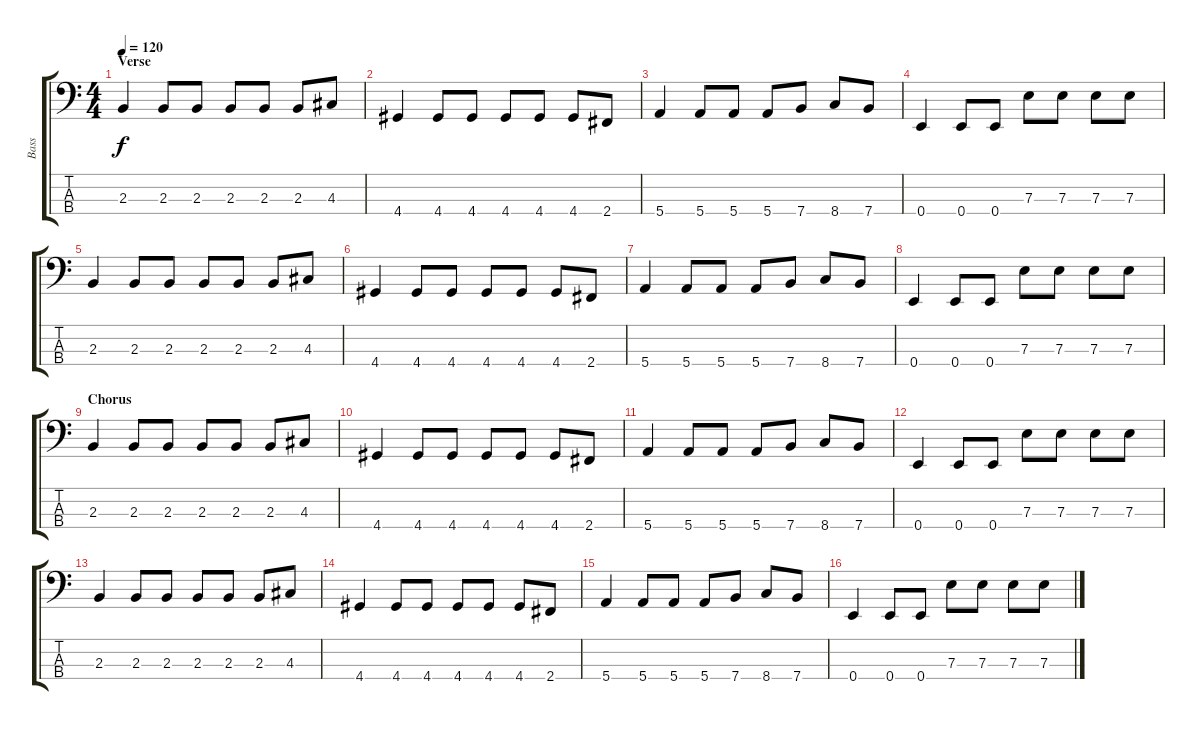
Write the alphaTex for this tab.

\track ("Bass" "Bass") {instrument electricbasspick}
\staff {score tabs}
\tuning (G2 D2 A1 E1) {hide}
\ts (4 4)
\section ("" "Verse")
\tempo 120
\clef f4
\ks c
2.3.4{dy f} 2.3.8 2.3.8 2.3.8 2.3.8 2.3.8 4.3.8 |
4.4.4 4.4.8 4.4.8 4.4.8 4.4.8 4.4.8 2.4.8 |
5.4.4 5.4.8 5.4.8 5.4.8 7.4.8 8.4.8 7.4.8 |
0.4.4 0.4.8 0.4.8 7.3.8 7.3.8 7.3.8 7.3.8 |
2.3.4 2.3.8 2.3.8 2.3.8 2.3.8 2.3.8 4.3.8 |
4.4.4 4.4.8 4.4.8 4.4.8 4.4.8 4.4.8 2.4.8 |
5.4.4 5.4.8 5.4.8 5.4.8 7.4.8 8.4.8 7.4.8 |
0.4.4 0.4.8 0.4.8 7.3.8 7.3.8 7.3.8 7.3.8 |
\section ("" "Chorus")
2.3.4 2.3.8 2.3.8 2.3.8 2.3.8 2.3.8 4.3.8 |
4.4.4 4.4.8 4.4.8 4.4.8 4.4.8 4.4.8 2.4.8 |
5.4.4 5.4.8 5.4.8 5.4.8 7.4.8 8.4.8 7.4.8 |
0.4.4 0.4.8 0.4.8 7.3.8 7.3.8 7.3.8 7.3.8 |
2.3.4 2.3.8 2.3.8 2.3.8 2.3.8 2.3.8 4.3.8 |
4.4.4 4.4.8 4.4.8 4.4.8 4.4.8 4.4.8 2.4.8 |
5.4.4 5.4.8 5.4.8 5.4.8 7.4.8 8.4.8 7.4.8 |
0.4.4 0.4.8 0.4.8 7.3.8 7.3.8 7.3.8 7.3.8
